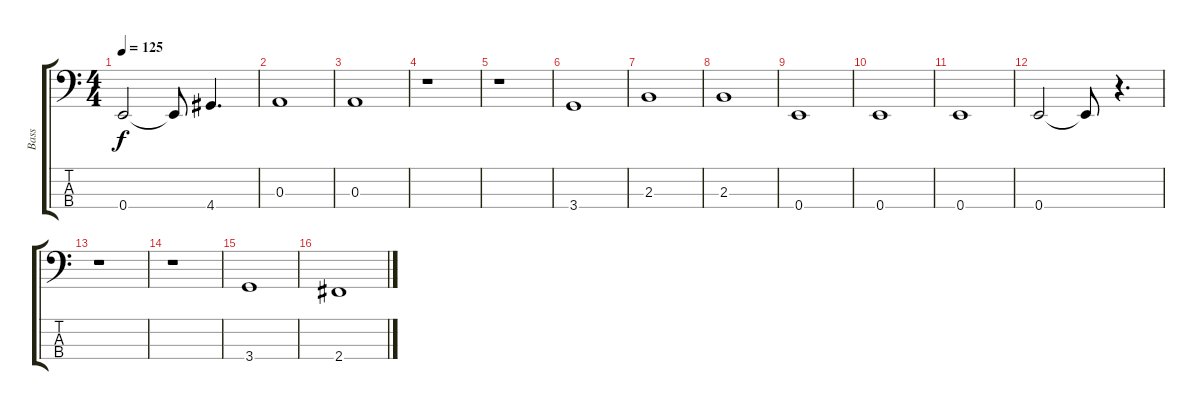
\track ("Bass" "Bass") {instrument fretlessbass}
\staff {score tabs}
\tuning (G2 D2 A1 E1) {hide}
\ts (4 4)
\tempo 125
\clef f4
\ks c
0.4.2{dy f} 0.4{t}.8 4.4.4{d} |
0.3.1 |
0.3.1 |
r.1 |
r.1 |
3.4.1 |
2.3.1 |
2.3.1 |
0.4.1 |
0.4.1 |
0.4.1 |
0.4.2 0.4{t}.8 r.4{d} |
r.1 |
r.1 |
3.4.1 |
2.4.1
